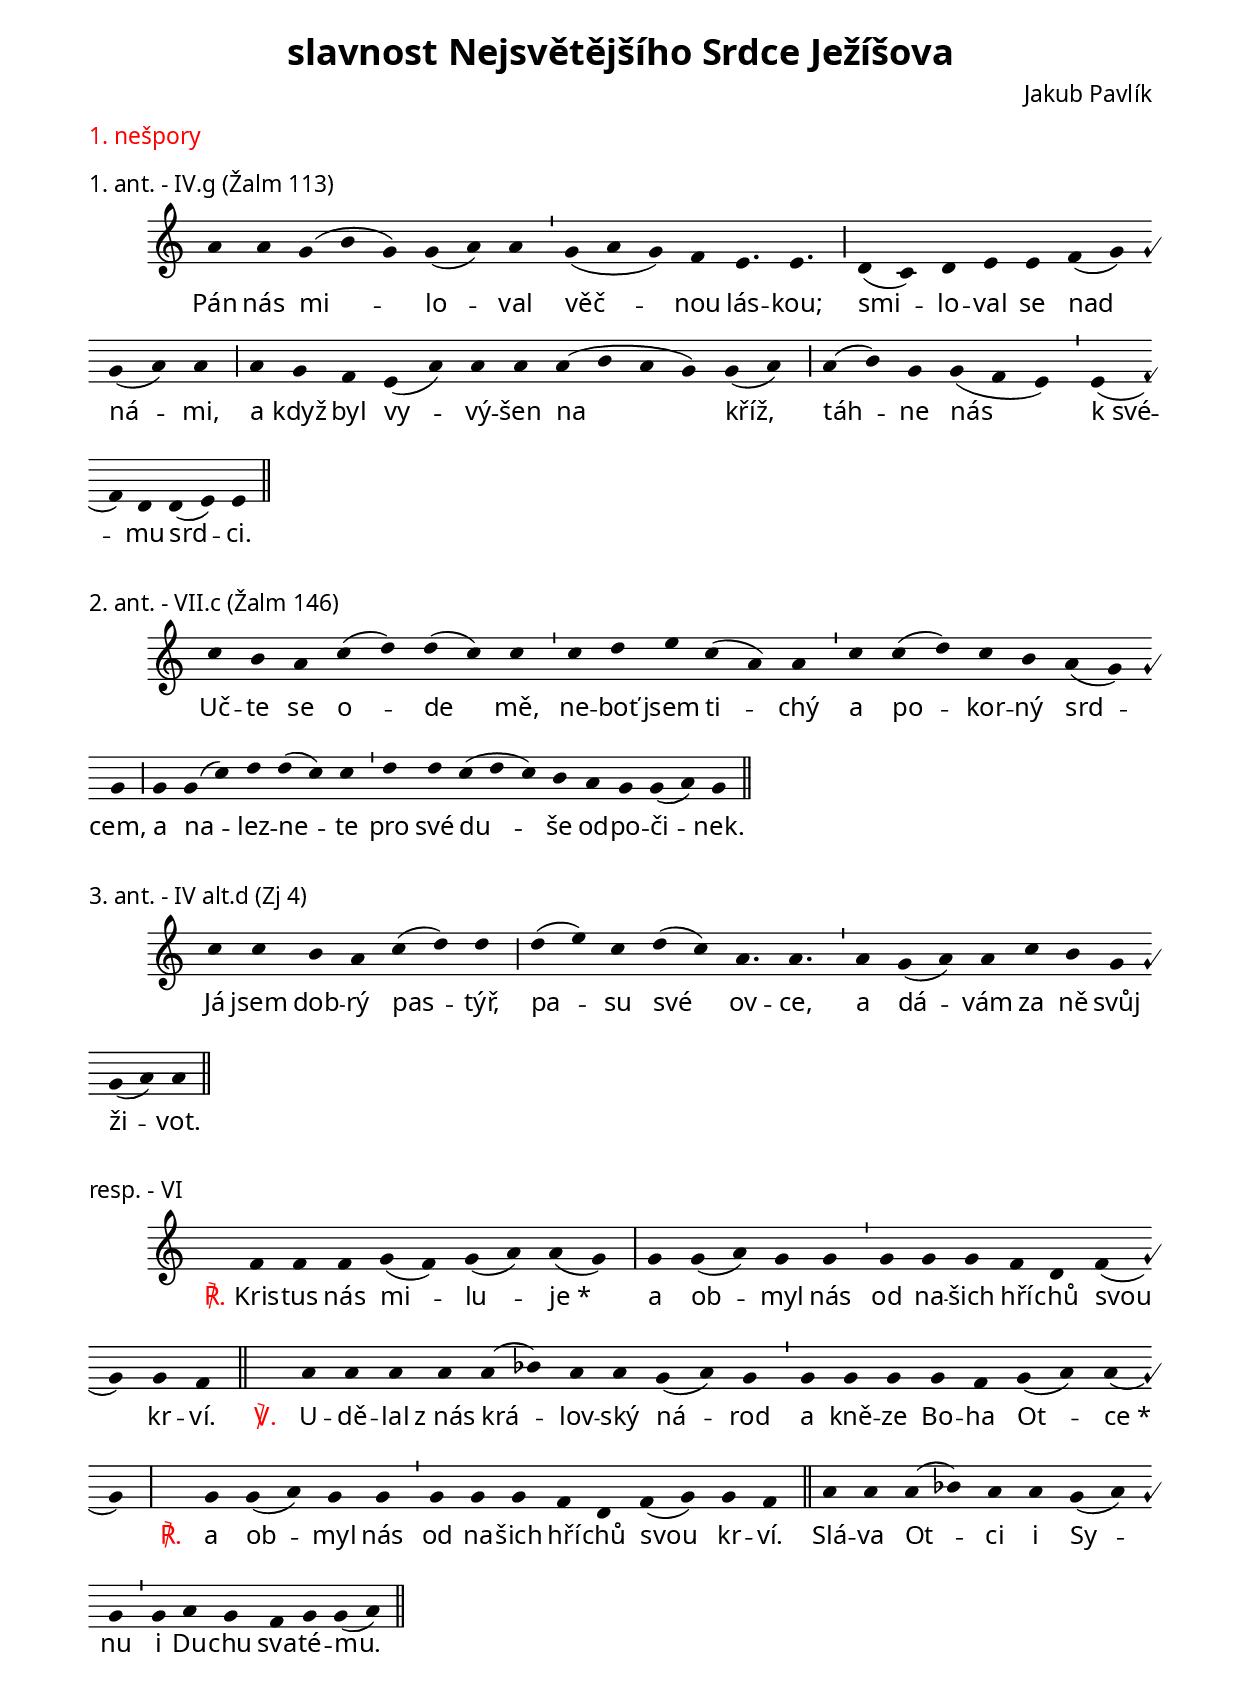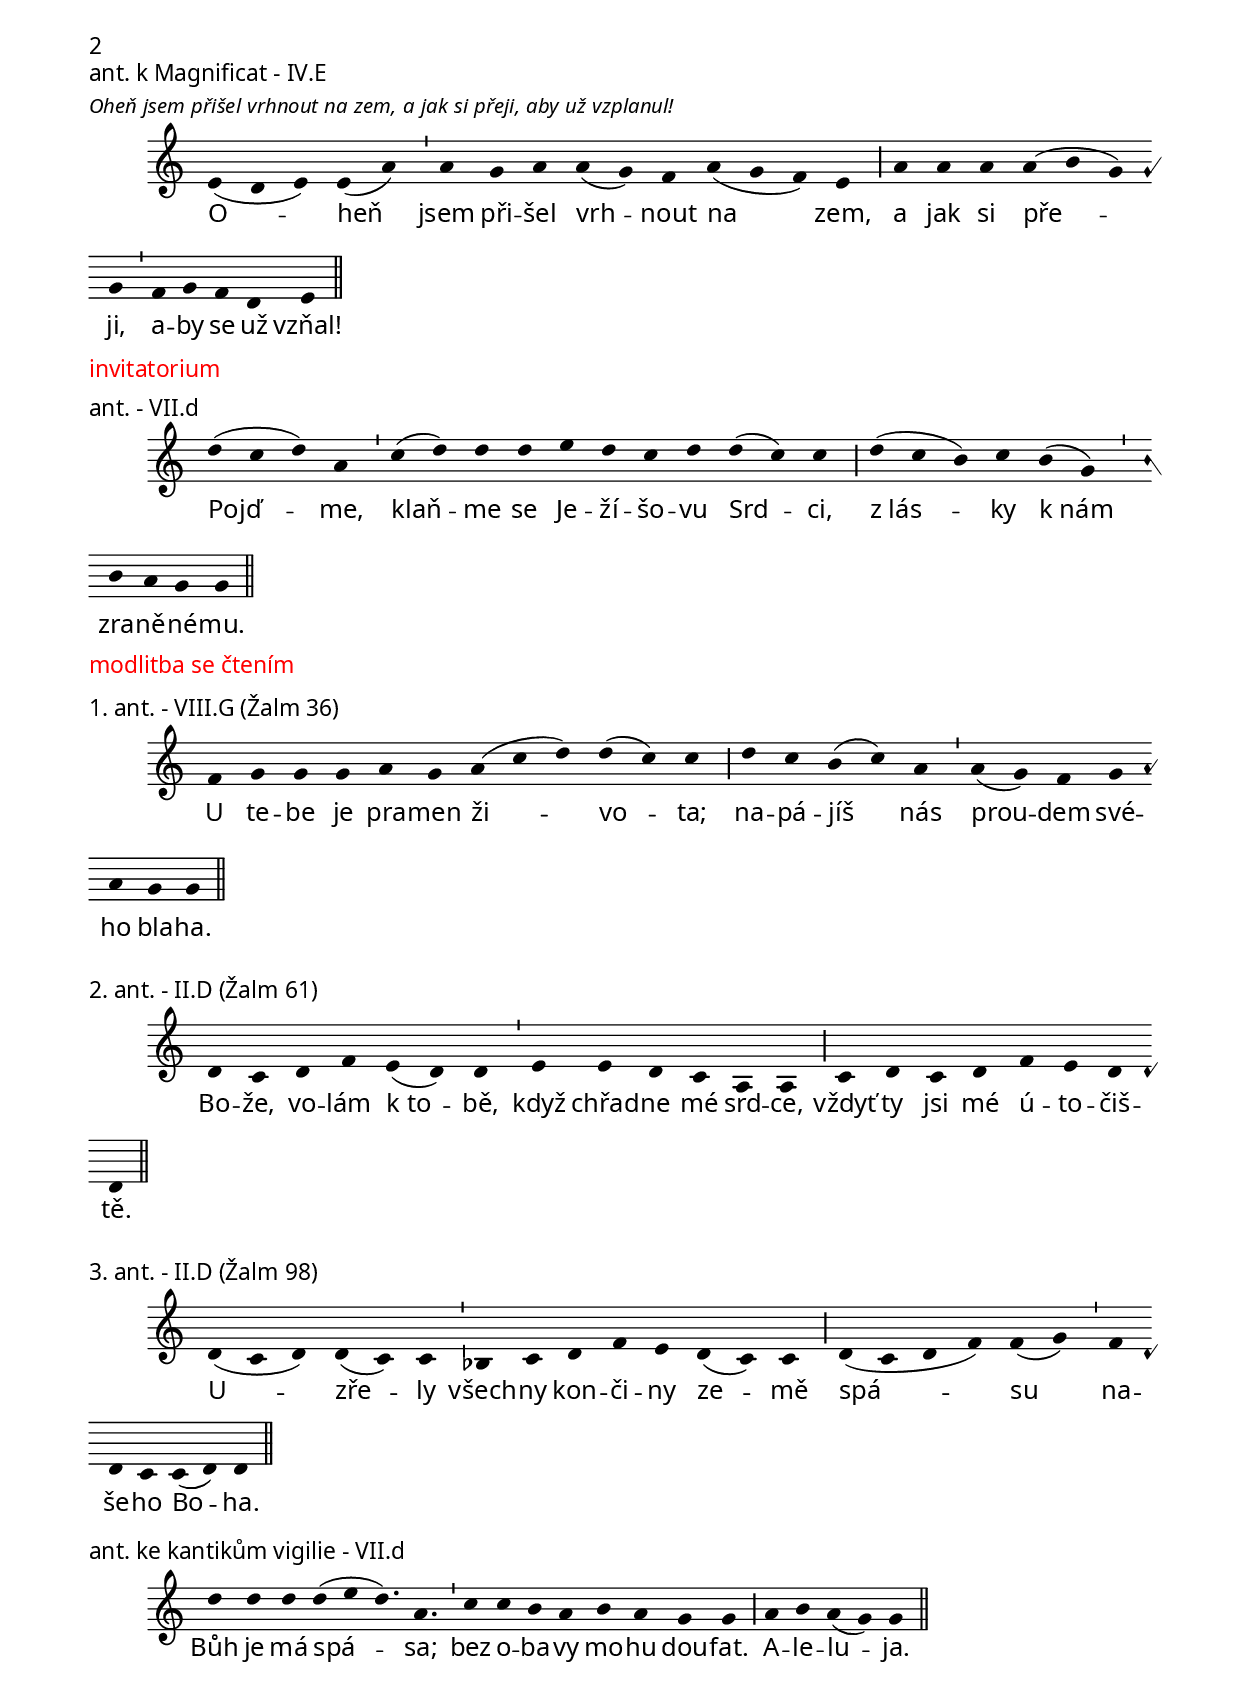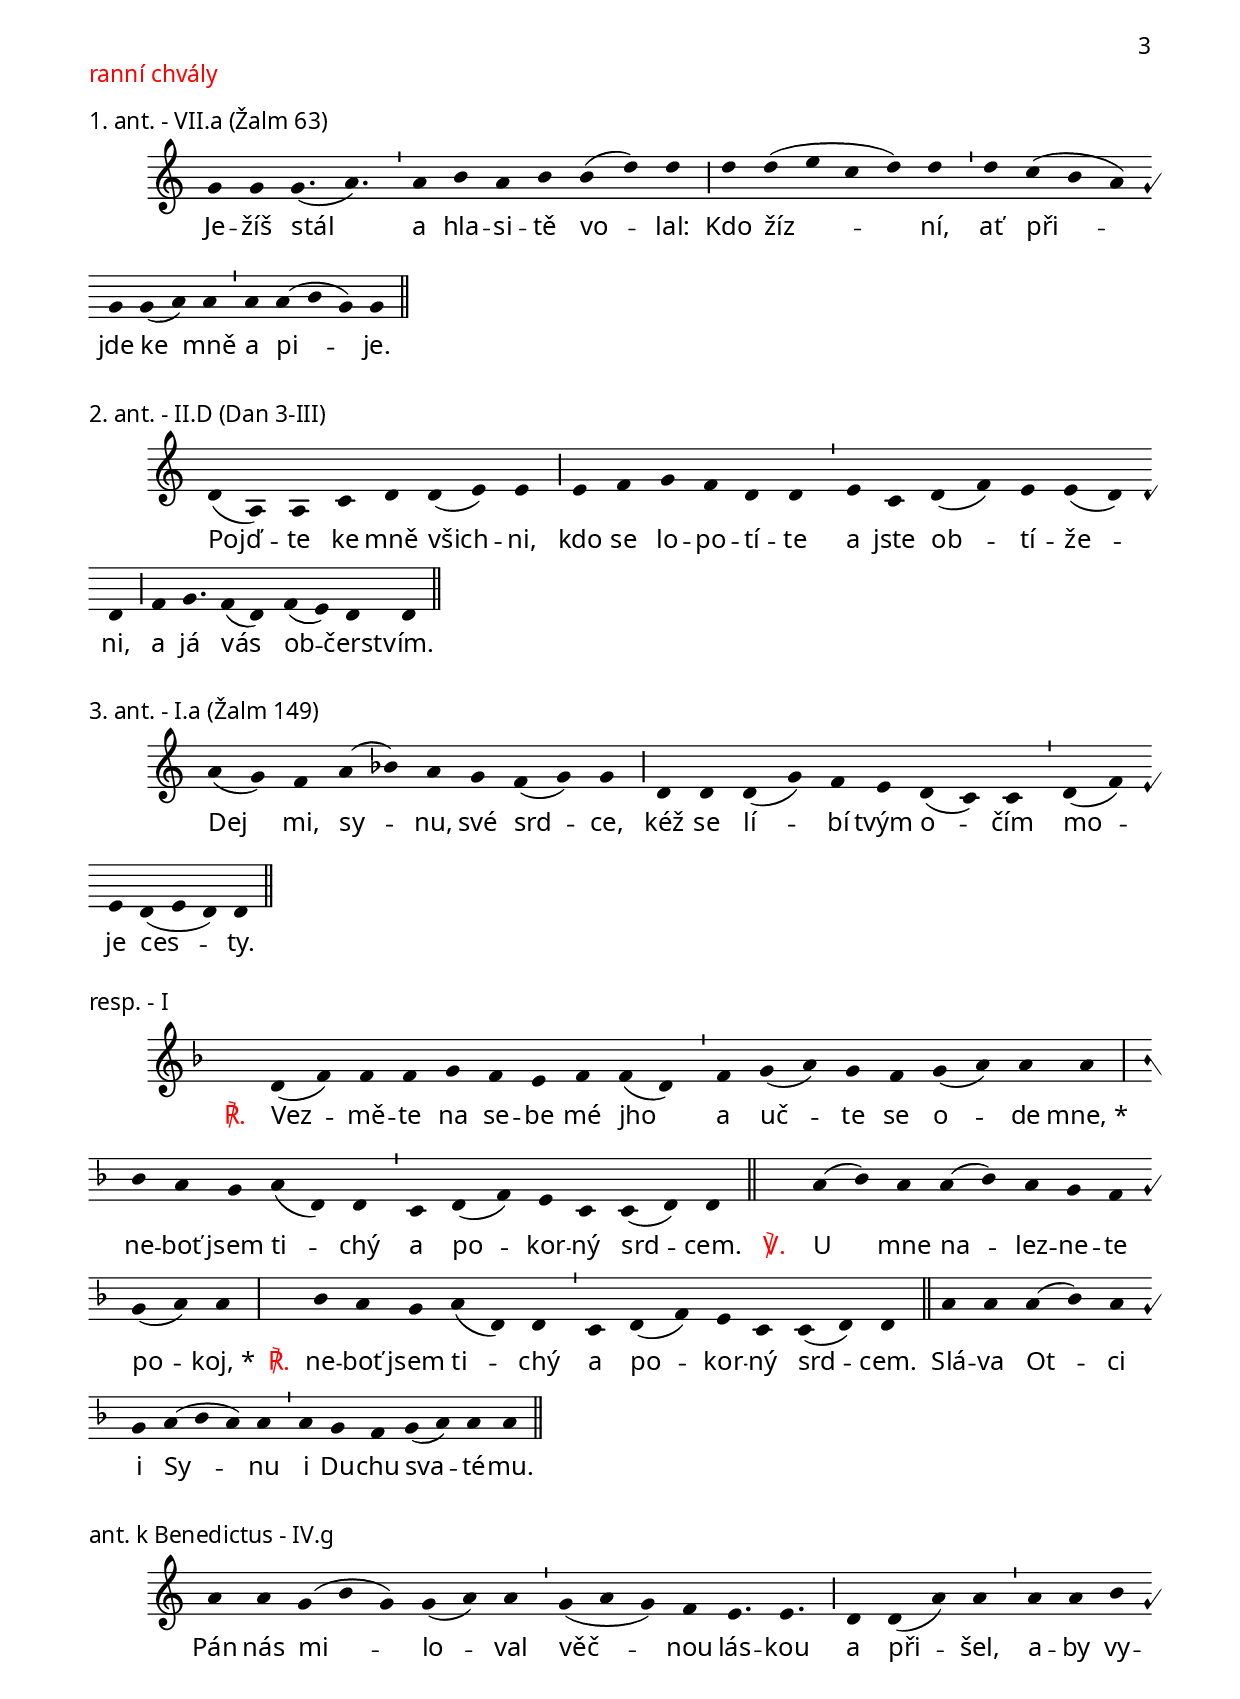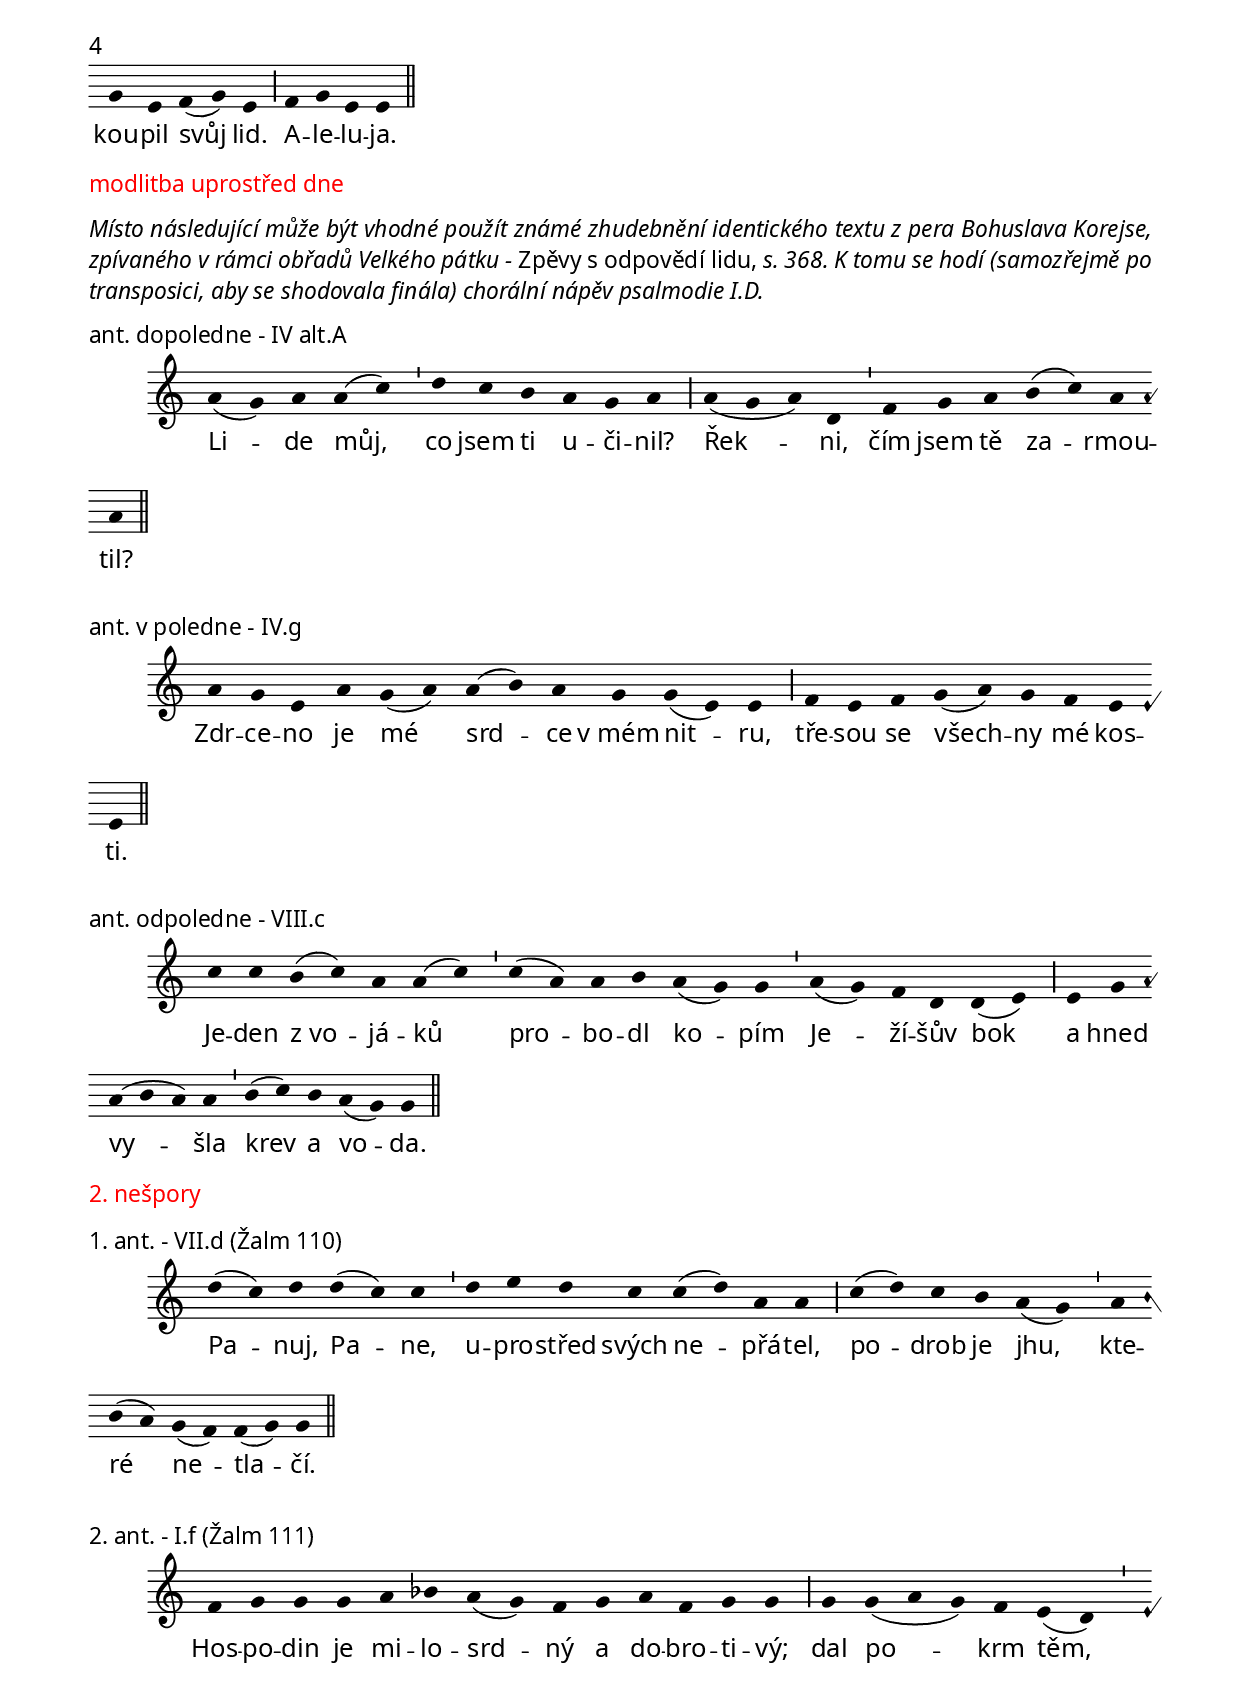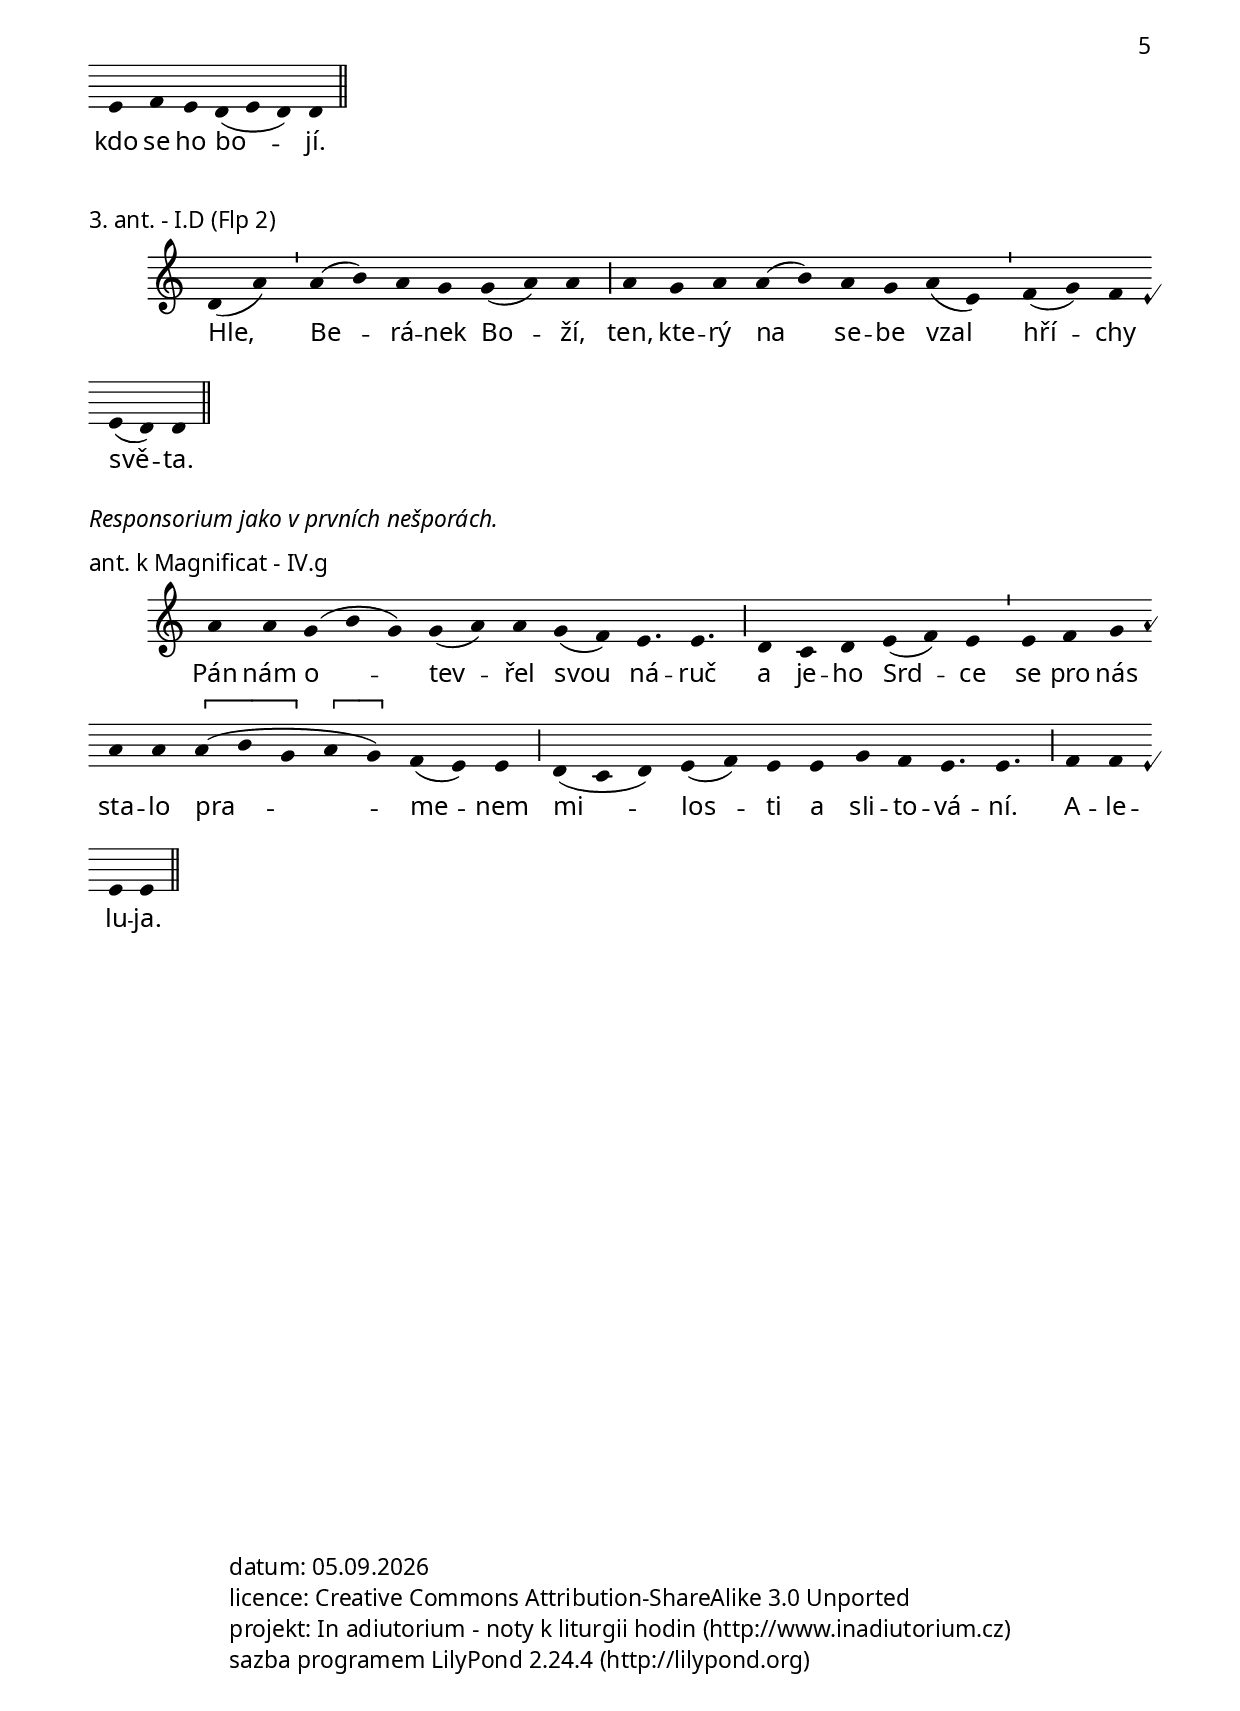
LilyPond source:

\version "2.14.2"

\header {
  title = "slavnost Nejsvětějšího Srdce Ježíšova"
  composer = "Jakub Pavlík"
}

\include "spolecne.ly"
\include "dilyresponsorii.ly"

\markup {\nadpisHodinka {"1. nešpory"}}

\score {
  \relative c'' {
    \choralniRezim
    a4 a g( b g) g( a) a \barMin g( a g) f e4. e \barMaior
    d4( c) d e e f( g) g( a) a \barMaior
    a g f e( a) a a a( b a g) g( a) \barMaior
    a( b) g g( f e) \barMin e( f) d d( e) e \barFinalis
  }
  \addlyrics {
    Pán nás mi -- lo -- val věč -- nou lás -- kou;
    smi -- lo -- val se nad ná -- mi,
    a když byl vy -- vý -- šen na kříž,
    táh -- ne nás k_své -- mu srd -- ci.
  }
  \header {
    quid = "1. ant."
    modus = "IV"
    differentia = "g"
    psalmus = "Žalm 113"
    placet = "nic moc"
    id = "1ne-a1"
    fons = "první část: dnes, antifona k Benedictus"
    piece = \markup {\sestavTitulek}
  }
}

\score {
  \relative c'' {
    \choralniRezim
    c4 b a c( d) d( c) c \barMin
    c d e c( a) a \barMin c c( d) c b a( g) g \barMaior
    g g( c) d d( c) c \barMin d d c( d c) b a g g( a) g \barFinalis
  }
  \addlyrics {
    Uč -- te se o -- de mě,
    ne -- boť jsem ti -- chý a po -- kor -- ný srd -- cem,
    a na -- lez -- ne -- te pro své du -- še od -- po -- či -- nek.
  }
  \header {
    quid = "2. ant."
    modus = "VII"
    differentia = "c"
    psalmus = "Žalm 146"
    id = "1ne-a2"
    piece = \markup {\sestavTitulek}
  }
}

\score {
  \relative c'' {
    \choralniRezim
    c4 c b a c( d) d \barMaior
    d( e) c d( c) a4. a \barMin
    a4 g( a) a c b g g( a) a \barFinalis
  }
  \addlyrics {
    Já jsem dob -- rý pas -- týř,
    pa -- su své ov -- ce,
    a dá -- vám za ně svůj ži -- vot.
  }
  \header {
    quid = "3. ant."
    modus = "IV alt"
    differentia = "d"
    psalmus = "Zj 4"
    id = "1ne-a3"
    fons = "první část a motiv třetí části: Svatý týden, modlitba uprostřed dne, ant. v poledne"
    piece = \markup {\sestavTitulek}
  }
}

\score {
  \relative c' {
    \choralniRezim

    % R
    \neviditelna f
    f4 f f g( f) g( a) a( g) \barMax
    g g( a) g g \barMin g g g f d f( g) g f \barFinalis
    % V
    \neviditelna a
    a a a a a( bes) a a g( a) g \barMin g g g g f g( a) a( g) \barMax
    % R
    \neviditelna g
    g g( a) g g \barMin g g g f d f( g) g f \barFinalis
    % Slava
    \respVIdoxologie \barFinalis
  }
  \addlyrics {
    \Response Kris -- tus nás mi -- lu -- je_* a ob -- myl nás od na -- šich hří -- chů svou kr -- ví.
    \Verse U -- dě -- lal z_nás krá -- lov -- ský ná -- rod a kně -- ze Bo -- ha Ot -- ce_*
    \Response a ob -- myl nás od na -- šich hří -- chů svou kr -- ví.
    \textRespDoxologie
  }
  \header {
    quid = "resp."
    modus = "VI"
    fons = "responsoria ze žaltáře, pátek 1. týdne, nešp."
    fial = "responsoria.ly#1pa-ne"
    id = "1ne-resp"
    piece = \markup\sestavTitulekResp
  }
}

\score {
  \relative c' {
    \choralniRezim
    e4( d e) e( a) \barMin a g a a( g) f a( g f) e \barMaior
    a4 a a a( b g) g \barMin f g f d e \barFinalis
  }
  \addlyrics {
    O -- heň jsem při -- šel vrh -- nout na zem,
    a jak si pře -- ji, a -- by se už vzňal!
  }
  \header {
    textus_approbatus = "Oheň jsem přišel vrhnout na zem,
    a jak si přeji, aby už vzplanul!"
    quid = "ant. k Magnificat"
    modus = "IV"
    differentia = "E"
    psalmus = ""
    id = "1ne-amag"
    piece = \markup {\sestavTitulekBezZalmu}
  }
}

\markup {\nadpisHodinka {"invitatorium"}}

\score {
  \relative c'' {
    \choralniRezim
    d( c d) a \barMin c( d) d d e d c d d( c) c \barMaior
    d( c b) c b( g) \barMin b a g g \barFinalis
  }
  \addlyrics {
    Pojď -- me,
    klaň -- me se Je -- ží -- šo -- vu Srd -- ci,
    z_lás -- ky k_nám zra -- ně -- né -- mu.
  }
  \header {
    quid = "ant."
    modus = "VII"
    differentia = "d"
    psalmus = ""
    id = "invit"
    piece = \markup {\sestavTitulekBezZalmu}
  }
}

\markup {\nadpisHodinka {"modlitba se čtením"}}

\score {
  \relative c' {
    \choralniRezim
    f4 g g g a g a( c d) d( c) c \barMaior
    d c b( c) a \barMin
    a( g) f g a g g \barFinalis
  }
  \addlyrics {
    U te -- be je pra -- men ži -- vo -- ta;
    na -- pá -- jíš nás
    prou -- dem své -- ho bla -- ha.
  }
  \header {
    quid = "1. ant."
    modus = "VIII"
    differentia = "G"
    psalmus = "Žalm 36"
    id = "mc-a1"
    piece = \markup {\sestavTitulek}
  }
}

\score {
  \relative c' {
    \choralniRezim
    d4 c d f e( d) d \barMin
    e e d c a a \barMaior
    c d c d f e d d \barFinalis
  }
  \addlyrics {
    Bo -- že, vo -- lám k_to -- bě,
    když chřad -- ne mé srd -- ce,
    vždyť ty jsi mé ú -- to -- čiš -- tě.
  }
  \header {
    quid = "2. ant."
    modus = "II"
    differentia = "D"
    psalmus = "Žalm 61"
    id = "mc-a2"
    piece = \markup {\sestavTitulek}
  }
}

\score {
  \relative c' {
    \choralniRezim
    d4( c d) d( c) c \barMin bes c d f e d( c) c \barMaior
    d( c d f) f( g) \barMin f d c c( d) d \barFinalis
  }
  \addlyrics {
    U -- zře -- ly všech -- ny kon -- či -- ny ze -- mě
    spá -- su na -- še -- ho Bo -- ha.
  }
  \header {
    quid = "3. ant."
    modus = "II"
    differentia = "D"
    psalmus = "Žalm 98"
    id = "mc-a3"
    piece = \markup {\sestavTitulek}
  }
}

\score {
  \relative c'' {
    \choralniRezim
    d4 d d d( e d4.) a \barMin
    c4 c b a b a g g \barMaior
    a b a( g) g \barFinalis
  }
  \addlyrics {
    Bůh je má spá -- sa;
    bez o -- ba -- vy mo -- hu dou -- fat.
    A -- le -- lu -- ja.
  }
  \header {
    quid = "ant. ke kantikům vigilie"
    modus = "VII"
    differentia = "d"
    psalmus = ""
    id = "mc-avig"
    piece = \markup {\sestavTitulekBezZalmu}
  }
}

\markup {\nadpisHodinka {"ranní chvály"}}

\score {
  \relative c'' {
    \choralniRezim
    g4 g g4.( a) \barMin a4 b a b b( d) d \barMaior
    d d( e c d) d \barMin d c( b a) g g( a) a \barMin a a( b g) g \barFinalis
  }
  \addlyrics {
    Je -- žíš stál a hla -- si -- tě vo -- lal:
    Kdo žíz -- ní, ať při -- jde ke mně a pi -- je.
  }
  \header {
    quid = "1. ant."
    modus = "VII"
    differentia = "a"
    psalmus = "Žalm 63"
    id = "rch-a1"
    piece = \markup {\sestavTitulek}
  }
}

\score {
  \relative c' {
    \choralniRezim
    d4( a) a c d d( e) e \barMaior
    e f g f d d \barMin e c d( f) e e( d) d \barMaior
    f g4. f4( d) f( e) d d \barFinalis
  }
  \addlyrics {
    Pojď -- te ke mně všich -- ni,
    kdo se lo -- po -- tí -- te a jste ob -- tí -- že -- ni,
    a já vás ob -- čerst -- vím.
  }
  \header {
    quid = "2. ant."
    modus = "II"
    differentia = "D"
    psalmus = "Dan 3-III"
    id = "rch-a2"
    piece = \markup {\sestavTitulek}
  }
}

\score {
  \relative c'' {
    \choralniRezim
    a4( g) f a( bes) a g f( g) g \barMaior
    d d d( g) f e d( c) c \barMin d( f) e d( e d) d \barFinalis
  }
  \addlyrics {
    Dej mi, sy -- nu, své srd -- ce,
    kéž se lí -- bí tvým o -- čím mo -- je ces -- ty.
  }
  \header {
    quid = "3. ant."
    modus = "I"
    differentia = "a"
    psalmus = "Žalm 149"
    id = "rch-a3"
    piece = \markup {\sestavTitulek}
  }
}

\score {
  \relative c' {
    \choralniRezim
    \key f \major
    % R
    \neviditelna d
    d4( f) f f g f e f f( d) \barMin
    f g( a) g f g( a) a a \barMax
    bes a g a( d,) d \barMin c d( f) e c c( d) d \barFinalis
    % V
    \neviditelna a
    a'( bes) a a( bes) a g f g( a) a \barMax
    % R
    \neviditelna a
    bes a g a( d,) d \barMin c d( f) e c c( d) d \barFinalis
    % Slava
    a'4 a a( bes) a g a( bes a) a \barMin a g f g( a) a a \barFinalis
  }
  \addlyrics {
    \Response Vez -- mě -- te na se -- be mé jho
    a uč -- te se o -- de mne,_*
    ne -- boť jsem ti -- chý a po -- kor -- ný srd -- cem.
    \Verse U mne na -- lez -- ne -- te po -- koj,_*
    \Response ne -- boť jsem ti -- chý a po -- kor -- ný srd -- cem.
    \textRespDoxologie
  }
  \header {
    quid = "resp."
    modus = "I"
    id = "rch-resp"
    piece = \markup {\sestavTitulekResp}
  }
}

\score {
  \relative c'' {
    \choralniRezim
    a4 a g( b g) g( a) a \barMin g( a g) f e4. e \barMaior
    d4 d( a') a \barMin a a b g e f( g) e \barMaior
    f g e e \barFinalis
  }
  \addlyrics {
    Pán nás mi -- lo -- val věč -- nou lás -- kou
    a při -- šel, a -- by vy -- kou -- pil svůj lid.
    A -- le -- lu -- ja.
  }
  \header {
    quid = "ant. k Benedictus"
    modus = "IV"
    differentia = "g"
    psalmus = ""
    id = "rch-aben"
    piece = \markup {\sestavTitulekBezZalmu}
  }
}

\markup {\nadpisHodinka {"modlitba uprostřed dne"}}

\markup\justify\italic{
  Místo následující může být vhodné použít známé zhudebnění identického
  textu z pera Bohuslava Korejse, zpívaného v rámci obřadů
  Velkého pátku - \upright{Zpěvy s odpovědí lidu,} s. 368.
  K tomu se hodí (samozřejmě po transposici, aby se shodovala finála)
  chorální nápěv psalmodie I.D.
}

\score {
  \relative c'' {
    \choralniRezim
    a4( g) a a( c) \barMin d c b a g a \barMaior
    a( g a) d, \barMin f g a b( c) a a \barFinalis
  }
  \addlyrics {
    Li -- de můj, co jsem ti u -- či -- nil?
    Řek -- ni, čím jsem tě za -- rmou -- til?
  }
  \header {
    quid = "ant. dopoledne"
    modus = "IV alt"
    differentia = "A"
    psalmus = ""
    placet = "spíš II"
    id = "up-tercie"
    piece = \markup {\sestavTitulekBezZalmu}
  }
}

\score {
  \relative c'' {
    \choralniRezim
    a4 g e a g( a) a( b) a g g( e) e \barMaior
    f e f g( a) g f e e \barFinalis
  }
  \addlyrics {
    Zdr -- ce -- no je mé srd -- ce v_mém nit -- ru,
    tře -- sou se všech -- ny mé kos -- ti.
  }
  \header {
    quid = "ant. v poledne"
    modus = "IV"
    differentia = "g"
    psalmus = ""
    id = "up-sexta"
    piece = \markup {\sestavTitulekBezZalmu}
  }
}

\score {
  \relative c'' {
    \choralniRezim
    c4 c b( c) a a( c) \barMin
    c4( a) a b a( g) g \barMin a( g) f d d( e) \barMaior
    e g a( b a) a \barMin b( c) b a( g) g \barFinalis
  }
  \addlyrics {
    Je -- den z_vo -- já -- ků
    pro -- bo -- dl ko -- pím Je -- ží -- šův bok
    a hned vy -- šla krev a vo -- da.
  }
  \header {
    quid = "ant. odpoledne"
    modus = "VIII"
    differentia = "c"
    psalmus = ""
    placet = "to rozhodně není modus VIII; snad III; závěr je bídný"
    id = "up-nona"
    piece = \markup {\sestavTitulekBezZalmu}
  }
}

\markup {\nadpisHodinka {"2. nešpory"}}

\score {
  \relative c'' {
    \choralniRezim
    d4( c) d d( c) c \barMin d e d c c( d) a a \barMaior
    c( d) c b a( g) \barMin a b( a) g( f) f( g) g \barFinalis
  }
  \addlyrics {
    Pa -- nuj, Pa -- ne, u -- pro -- střed svých ne -- přá -- tel,
    po -- drob je jhu, kte -- ré ne -- tla -- čí.
  }
  \header {
    quid = "1. ant."
    modus = "VII"
    differentia = "d"
    psalmus = "Žalm 110"
    id = "2ne-a1"
    piece = \markup {\sestavTitulek}
  }
}

\score {
  \relative c' {
    \choralniRezim
    f g g g a4 bes a( g) f g a f g g \barMaior
    g g( a g) f e( d) \barMin e f e d( e d) d \barFinalis
  }
  \addlyrics {
    Hos -- po -- din je mi -- lo -- srd -- ný a do -- bro -- ti -- vý;
    dal po -- krm těm, kdo se ho bo -- jí.
  }
  \header {
    quid = "2. ant."
    modus = "I"
    differentia = "f"
    psalmus = "Žalm 111"
    placet = "_kdo se ho bojí_ takhle ne"
    fons = "Těla a Krve Páně, 1. nešp., 1. ant.: první třetina doslovně+třetí třetina upravená."
    fial = "mezidobi_telaakrvepane.ly#1ne-a1?casti"
    id = "2ne-a2"
    piece = \markup {\sestavTitulek}
  }
}

\score {
  \relative c' {
    \choralniRezim
    d4( a') \barMin a( b) a g g( a) a \barMaior
    a g a a( b) a g a( e) \barMin f( g) f e( d) d \barFinalis
  }
  \addlyrics {
    Hle, Be -- rá -- nek Bo -- ží,
    ten, kte -- rý na se -- be vzal hří -- chy svě -- ta.
  }
  \header {
    quid = "3. ant."
    modus = "I"
    differentia = "D"
    psalmus = "Flp 2"
    id = "2ne-a3"
    piece = \markup {\sestavTitulek}
  }
}

\markup\italic{Responsorium jako v prvních nešporách.}

\score {
  \relative c'' {
    \choralniRezim
    a4 a g( b g) g( a) a g( f) e4. e \barMaior
    d4 c d e( f) e \barMin e f g a a \[ a( b g \] \[ a g) \] f( e) e \barMaior
    d( c d) e( f) e e g f e4. e \barMaior
    f4 f e e \barFinalis
  }
  \addlyrics {
    Pán nám o -- tev -- řel svou ná -- ruč
    a je -- ho Srd -- ce se pro nás sta -- lo pra -- me -- nem
    mi -- los -- ti a sli -- to -- vá -- ní.
    A -- le -- lu -- ja.
  }
  \header {
    quid = "ant. k Magnificat"
    modus = "IV"
    differentia = "g"
    psalmus = ""
    placet = "alelujovitější aleluja"
    id = "2ne-amag"
    piece = \markup {\sestavTitulekBezZalmu}
  }
}